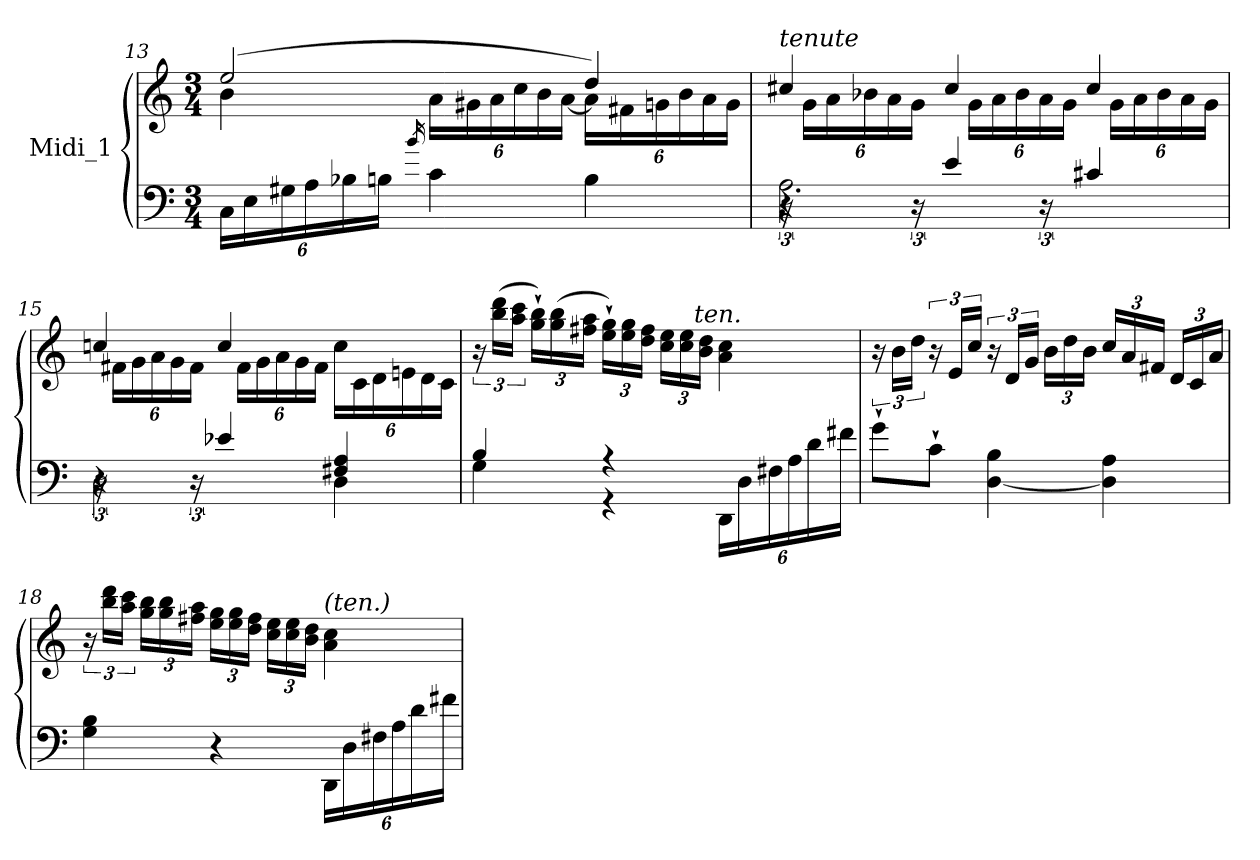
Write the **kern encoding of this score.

**kern	**kern
*part1	*part1
*staff2	*staff1
*I"Midi_1	*
!!LO:LB:g=z
*clefF4	*clefG2
*k[]	*k[]
*M3/4	*M3/4
=13	=13
*^	*
*	*Xbrackettup	*
*	*^	*^
4ryy	24C\LL	2ryy	(>2ee/	4b\
.	24E\	.	.	.
.	24G#X\	.	.	.
.	24A\	.	.	.
.	24B-X\	.	.	.
.	24Bn\JJ	.	.	.
16qb/	.	.	.	.
*	*	*	*	*Xbrackettup
2ryy	4c\	.	.	24a\LL
.	.	.	.	24g#X\
.	.	.	.	24a\
.	.	.	.	24cc\
.	.	.	.	24b\
.	.	.	.	[24a\JJ
.	4B\	4ryy	4dd/)	24a\LL]
.	.	.	.	24f#X\
.	.	.	.	24gn\
.	.	.	.	24b\
.	.	.	.	24a\
.	.	.	.	24g\JJ
=14	=14	=14	=14	=14
*brackettup	*	*	*	*
!	!	!	!LO:TX:a:i:t=tenute	!
24r	4r	2.A\	4cc#X/	24ryy
24%5ryy	.	.	.	24g\LL
.	.	.	.	24a\
.	.	.	.	24b-X\
.	.	.	.	24a\
.	.	.	.	24g\JJ
24r	4e/	.	4cc#/	24ryy
24%5ryy	.	.	.	24g\LL
.	.	.	.	24a\
.	.	.	.	24b-\
.	.	.	.	24a\
.	.	.	.	24g\JJ
24r	4c#X/	.	4cc#/	24ryy
24%5ryy	.	.	.	24g\LL
.	.	.	.	24a\
.	.	.	.	24b-\
.	.	.	.	24a\
.	.	.	.	24g\JJ
!!LO:PB:g=z	!!
=15	=15	=15	=15	=15
24r	4r	2D\	4ccni/	24ryy
24%5ryy	.	.	.	24f#X\LL
.	.	.	.	24g\
.	.	.	.	24a\
.	.	.	.	24g\
.	.	.	.	24f#\JJ
24r	4e-X/	.	4cc/	24ryy
24%5ryy	.	.	.	24f#\LL
.	.	.	.	24g\
.	.	.	.	24a\
.	.	.	.	24g\
.	.	.	.	24f#\JJ
4ryy	4F#X/ 4A/	4D\	24cc\LL	4ryy
.	.	.	24c\	.
.	.	.	24d\	.
.	.	.	24eni\	.
.	.	.	24d\	.
.	.	.	24c\JJ	.
*	*	*	*v	*v
=16	=16	=16	=16
*	*	*	*brackettup
2ryy	4B/	4G\	24r
.	.	.	(>24bb\ 24ddd\LL
.	.	.	24aa\ 24ccc\JJ
.	.	.	24gg\` 24bb\`LL)
.	.	.	(>24gg\ 24bb\
.	.	.	24ff#X\ 24aa\JJ
*	*	*	*Xbrackettup
.	4r	4r	24ee\` 24gg\`LL)
.	.	.	24ee\ 24gg\
.	.	.	24dd\ 24ff#\JJ
.	.	.	24cc\ 24ee\LL
.	.	.	24cc\ 24ee\
!	!	!	!LO:TX:a:i:t=ten.
.	.	.	24b\ 24dd\JJ
*	*Xbrackettup	*	*
4ryy	24DD\LL	4ryy	4a\ 4cc\
.	24D\	.	.
.	24F#X\	.	.
.	24A\	.	.
.	24d\	.	.
.	24f#X\JJ	.	.
*v	*v	*v	*
!!LO:LB:g=z
=17	=17
*	*brackettup
8g`\L	24r
.	24b\LL
.	24dd\JJ
8c`\J	24r
.	24e/LL
.	24cc/JJ
[4D\ 4B\	24r
.	24d/LL
.	24g/JJ
.	24b\LL
.	24dd\
.	24b\JJ
*	*Xbrackettup
4D\] 4A\	24cc/LL
.	24a/
.	24f#X/JJ
.	24d/LL
.	24c/
.	24a/JJ
=18	=18
*	*brackettup
4G\ 4B\	24r
.	24bb\ 24ddd\LL
.	24aa\ 24ccc\JJ
.	24gg\ 24bb\LL
.	24gg\ 24bb\
.	24ff#X\ 24aa\JJ
*	*Xbrackettup
4r	24ee\ 24gg\LL
.	24ee\ 24gg\
.	24dd\ 24ff#\JJ
.	24cc\ 24ee\LL
.	24cc\ 24ee\
.	24b\ 24dd\JJ
!	!LO:TX:a:i:t=(ten.)
24DD\LL	4a\ 4cc\
24D\	.
24F#X\	.
24A\	.
24d\	.
24f#X\JJ	.
=	=
*-	*-
